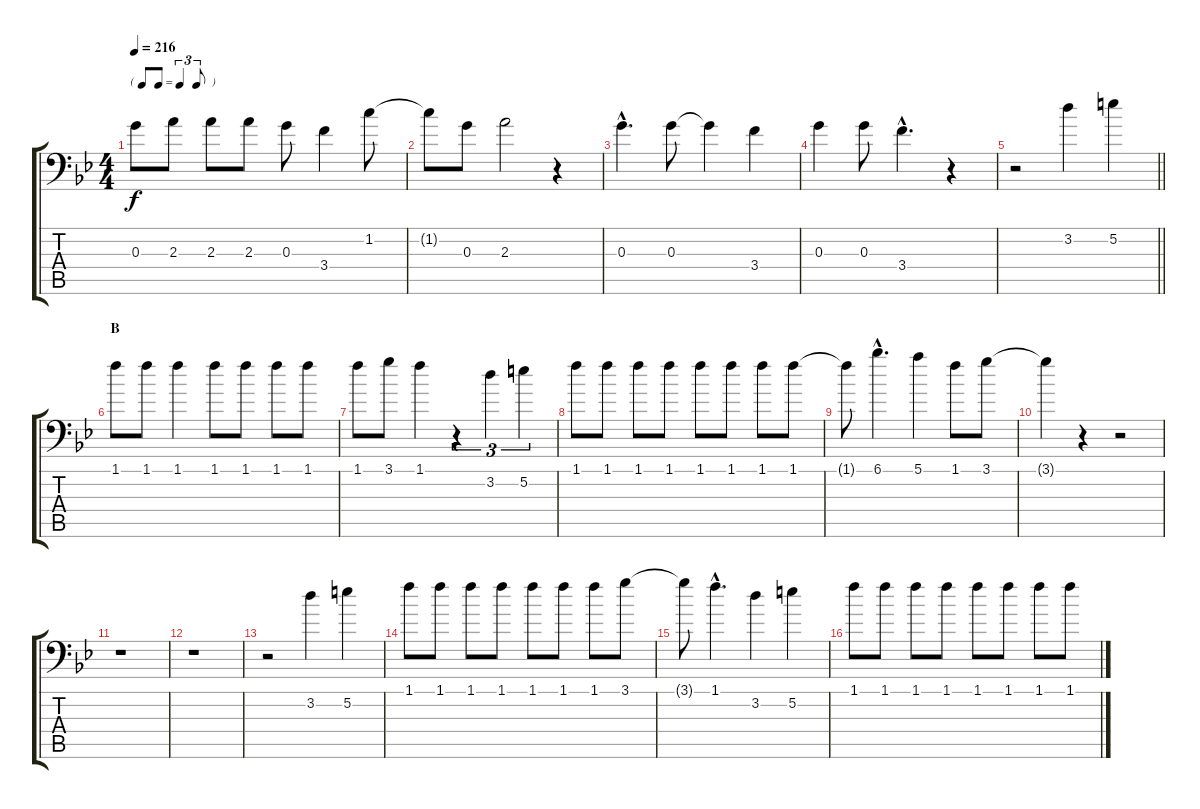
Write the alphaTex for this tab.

\track "" {instrument banjo}
\staff {score tabs}
\tuning (E4 B3 G3 D3 A2 A1) {hide}
\displaytranspose 12
\ts (4 4)
\tf triplet8th
\tempo 216
\clef f4
\ks bb
0.3.8{dy f} 2.3.8 2.3.8 2.3.8 0.3.8 3.4.4 1.2.8 |
1.2{t}.8 0.3.8 2.3.2 r.4 |
0.3{hac}.4{d} 0.3.8 0.3{t}.4 3.4.4 |
0.3.4 0.3.8 3.4{hac}.4{d} r.4 |
\barLineRight lightlight
r.2 3.2.4 5.2.4 |
\section ("" "B")
1.1.8{volume 16} 1.1.8 1.1.4 1.1.8 1.1.8 1.1.8 1.1.8 |
1.1.8 3.1.8 1.1.4 r.4{tu (3 2)} 3.2.4{tu (3 2)} 5.2.4{tu (3 2)} |
1.1.8 1.1.8 1.1.8 1.1.8 1.1.8 1.1.8 1.1.8 1.1.8 |
1.1{t}.8 6.1{hac}.4{d} 5.1.4 1.1.8 3.1.8 |
3.1{t}.4 r.4 r.2 |
r.1 |
r.1 |
r.2 3.2.4 5.2.4 |
1.1.8 1.1.8 1.1.8 1.1.8 1.1.8 1.1.8 1.1.8 3.1.8 |
3.1{t}.8 1.1{hac}.4{d} 3.2.4 5.2.4 |
1.1.8 1.1.8 1.1.8 1.1.8 1.1.8 1.1.8 1.1.8 1.1.8
